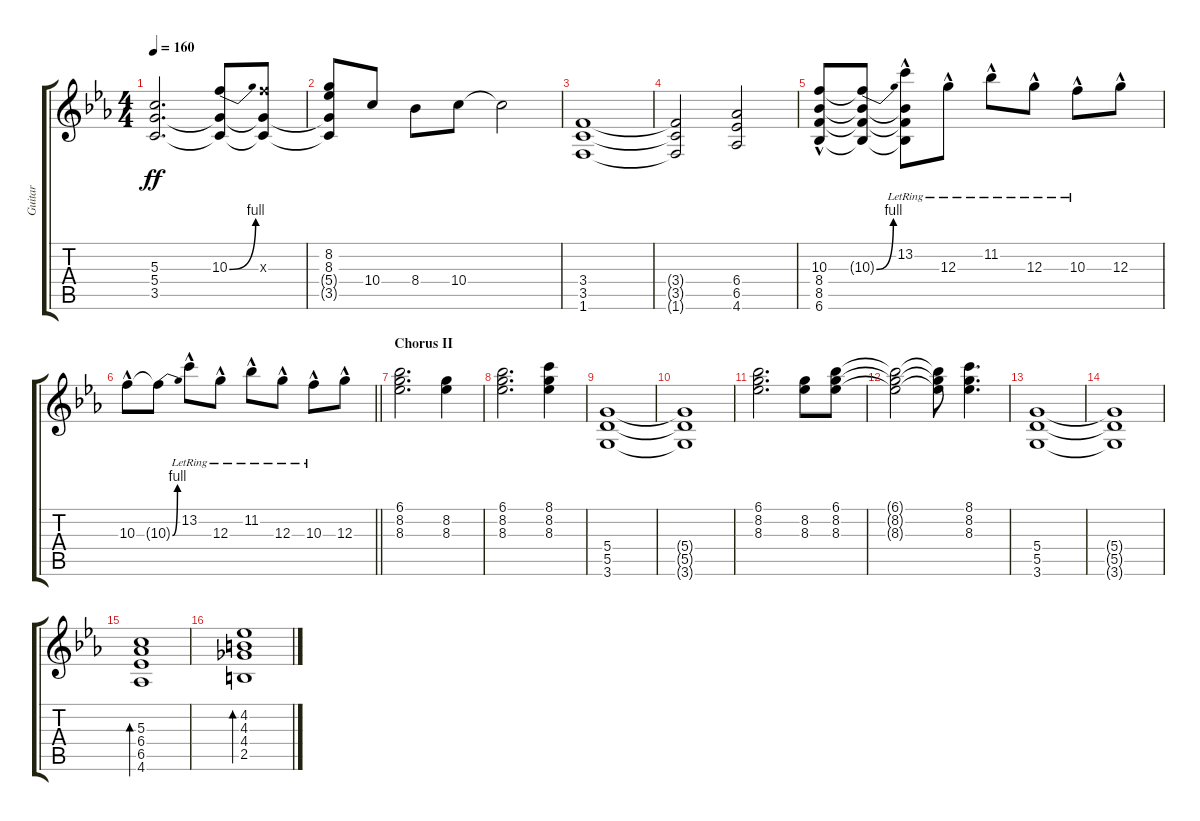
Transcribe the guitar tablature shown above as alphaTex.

\track ("Guitar" "Guitar") {instrument electricguitarclean}
\staff {score tabs}
\tuning (E4 B3 G3 D3 A2 E2) {hide}
\ts (4 4)
\tempo 160
\clef g2
\ks eb
(5.3 5.4 3.5).2{d dy ff} (10.3{be (bend 0 0 60 4)} 5.4{t} 3.5{t}).8 (10.3{x} 5.4{t} 3.5{t}).8 |
(8.2 8.3 5.4{t} 3.5{t}).8 10.4.8 8.4.8 10.4.8 10.4{t}.2 |
(3.4 3.5 1.6).1 |
(3.4{t} 3.5{t} 1.6{t}).2 (6.4 6.5 4.6).2 |
(10.3{hac} 8.4 8.5 6.6).8 (10.3{be (bend 0 0 60 4) t} 8.4{t} 8.5{t} 6.6{t}).8 (13.2{hac lr} 8.4{t} 8.5{t} 6.6{t}).8 12.3{hac lr}.8 11.2{hac lr}.8 12.3{hac lr}.8 10.3{hac lr}.8 12.3{hac}.8 |
\barLineRight lightlight
10.3{hac}.8 10.3{be (bend 0 0 60 4) t}.8 13.2{hac lr}.8 12.3{hac lr}.8 11.2{hac lr}.8 12.3{hac lr}.8 10.3{hac lr}.8 12.3{hac}.8 |
\section ("" "Chorus II")
(6.1 8.2 8.3).2{d} (8.2 8.3).4 |
(6.1 8.2 8.3).2{d} (8.1 8.2 8.3).4 |
(5.4 5.5 3.6).1 |
(5.4{t} 5.5{t} 3.6{t}).1 |
(6.1 8.2 8.3).2{d} (8.2 8.3).8 (6.1 8.2 8.3).8 |
(6.1{t} 8.2{t} 8.3{t}).2 (6.1{t} 8.2{t} 8.3{t}).8 (8.1 8.2 8.3).4{d} |
(5.4 5.5 3.6).1 |
(5.4{t} 5.5{t} 3.6{t}).1 |
(5.3 6.4 6.5 4.6).1{bd 30} |
(4.2 4.3 4.4 2.5).1{bd 30}
